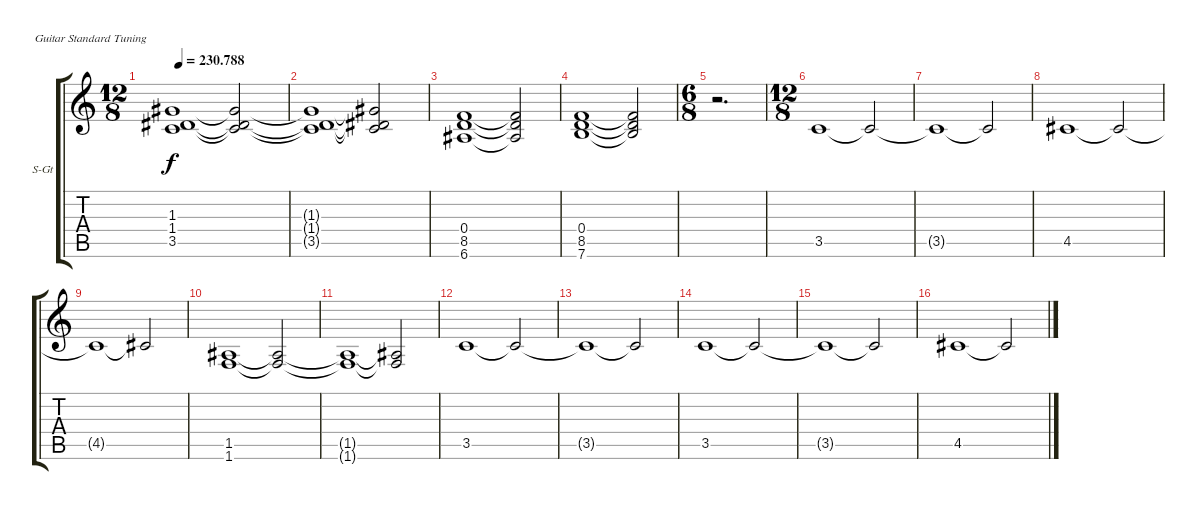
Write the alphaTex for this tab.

\bracketExtendMode groupsimilarinstruments
\firstSystemTrackNameOrientation horizontal
\otherSystemsTrackNameOrientation horizontal
\track ("Синтезатор I" "S-Gt") {instrument choiraahs}
\staff {score tabs}
\tuning (E4 B3 G3 D3 A2 E2)
\displaytranspose 12
\ts (12 8)
\tempo
230.788
\accidentals auto
\clef g2
\ottava regular
\simile none
\ks c
(1.3 1.4 3.5).1{dy f} (1.3{t} 1.4{t} 3.5{t}).2 |
(1.3{t} 1.4{t} 3.5{t}).1 (1.3{t} 1.4{t} 3.5{t}).2 |
(0.4 8.5 6.6).1 (0.4{t} 8.5{t} 6.6{t}).2 |
(0.4 8.5 7.6).1 (0.4{t} 8.5{t} 7.6{t}).2 |
\ts (6 8)
\beaming (8 2 2 2 2)
r.2{d} |
\ts (12 8)
\beaming (8 2 2 2 6)
3.5.1 3.5{t}.2 |
3.5{t}.1 3.5{t}.2 |
4.5.1 4.5{t}.2 |
4.5{t}.1 4.5{t}.2 |
(1.5 1.6).1 (1.5{t} 1.6{t}).2 |
(1.5{t} 1.6{t}).1 (1.5{t} 1.6{t}).2 |
3.5.1 3.5{t}.2 |
3.5{t}.1 3.5{t}.2 |
3.5.1 3.5{t}.2 |
3.5{t}.1 3.5{t}.2 |
4.5.1 4.5{t}.2
